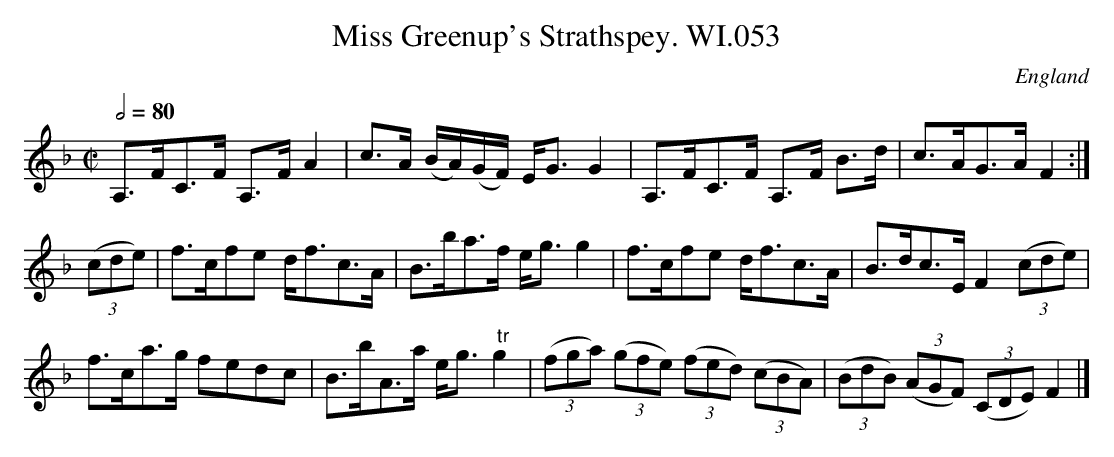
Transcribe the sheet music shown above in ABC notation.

X:1
T:Miss Greenup's Strathspey. WI.053
M:C|
L:1/8
Q:1/2=80
O:England
notC:"by W.Irwin"
K:F major
A,>FC>F A,>F A2|c>A (B/A/)(G/F/) E<G G2|\
A,>FC>F A,>F B>d|c>AG>A F2:|!
((3cde)|f>cfe d<fc>A|B>ba>f e<g g2|\
f>cfe d<fc>A|B>dc>E F2 ((3cde)|!
f>ca>g fedc|B>bA>a e<g " tr" g2|\
((3fga) ((3gfe) ((3fed) ((3cBA)|((3BdB) ((3AGF) ((3CDE) F2|]
